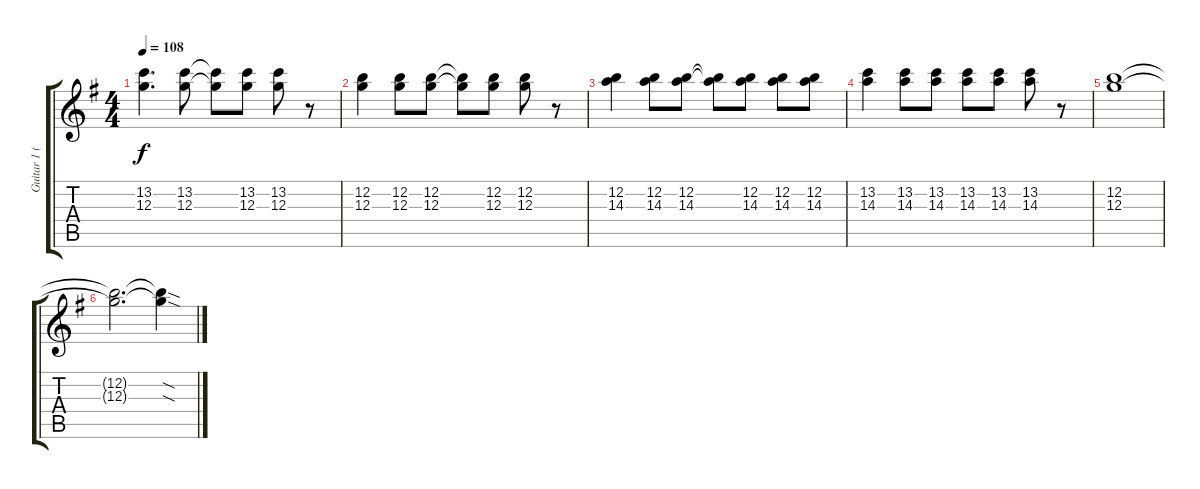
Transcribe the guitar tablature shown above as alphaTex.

\track ("Guitar 1 (Clean)" "Guitar 1 (") {instrument electricguitarclean}
\staff {score tabs}
\tuning (E4 B3 G3 D3 A2 E2) {hide}
\ts (4 4)
\tempo 108
\clef g2
\ks g
(13.2 12.3).4{d dy f} (13.2 12.3).8 (13.2{t} 12.3{t}).8 (13.2 12.3).8 (13.2 12.3).8 r.8 |
(12.2 12.3).4 (12.2 12.3).8 (12.2 12.3).8 (12.2{t} 12.3{t}).8 (12.2 12.3).8 (12.2 12.3).8 r.8 |
(12.2 14.3).4 (12.2 14.3).8 (12.2 14.3).8 (12.2{t} 14.3{t}).8 (12.2 14.3).8 (12.2 14.3).8 (12.2 14.3).8 |
(13.2 14.3).4 (13.2 14.3).8 (13.2 14.3).8 (13.2 14.3).8 (13.2 14.3).8 (13.2 14.3).8 r.8 |
(12.2 12.3).1 |
(12.2{t} 12.3{t}).2{d} (12.2{sod t} 12.3{sod t}).4
